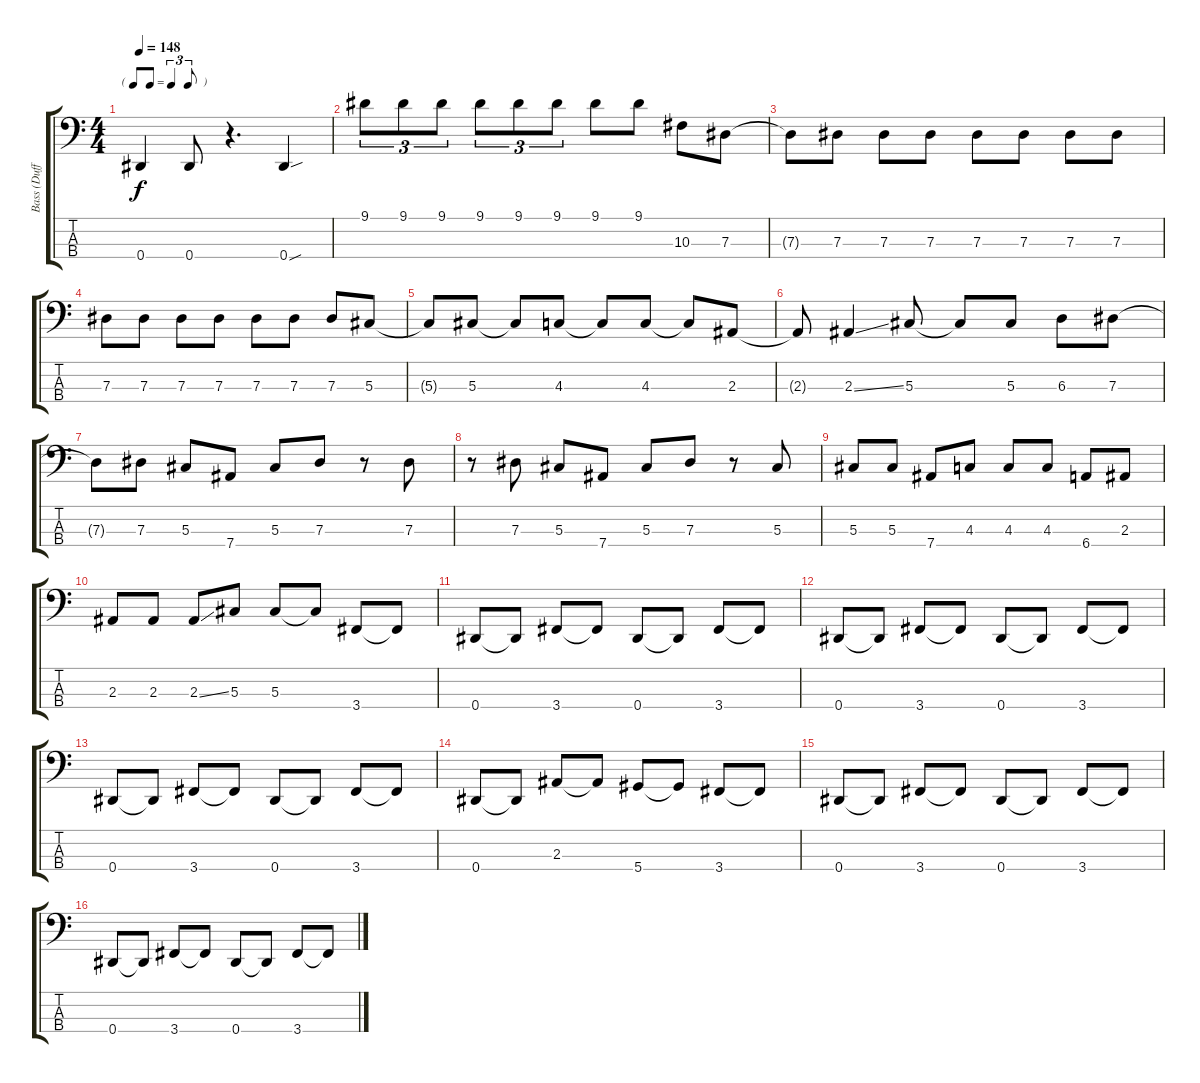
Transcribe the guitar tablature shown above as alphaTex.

\track ("Bass (Duff)" "Bass (Duff") {instrument electricbasspick}
\staff {score tabs}
\tuning (Gb2 Db2 Ab1 Eb1) {hide}
\ts (4 4)
\tf triplet8th
\tempo 148
\clef f4
\ks c
0.4.4{dy f} 0.4.8 r.4{d} 0.4{sou}.4 |
9.1.8{tu (3 2)} 9.1.8{tu (3 2)} 9.1.8{tu (3 2)} 9.1.8{tu (3 2)} 9.1.8{tu (3 2)} 9.1.8{tu (3 2)} 9.1.8 9.1.8 10.3.8 7.3.8 |
7.3{t}.8 7.3.8 7.3.8 7.3.8 7.3.8 7.3.8 7.3.8 7.3.8 |
7.3.8 7.3.8 7.3.8 7.3.8 7.3.8 7.3.8 7.3.8 5.3.8 |
5.3{t}.8 5.3.8 5.3{t}.8 4.3.8 4.3{t}.8 4.3.8 4.3{t}.8 2.3.8 |
2.3{t}.8 2.3{ss}.4 5.3.8 5.3{t}.8 5.3.8 6.3.8 7.3.8 |
7.3{t}.8 7.3.8 5.3.8 7.4.8 5.3.8 7.3.8 r.8 7.3.8 |
r.8 7.3.8 5.3.8 7.4.8 5.3.8 7.3.8 r.8 5.3.8 |
5.3.8 5.3.8 7.4.8 4.3.8 4.3.8 4.3.8 6.4.8 2.3.8 |
2.3.8 2.3.8 2.3{ss}.8 5.3.8 5.3.8 5.3{t}.8 3.4.8 3.4{t}.8 |
0.4.8 0.4{t}.8 3.4.8 3.4{t}.8 0.4.8 0.4{t}.8 3.4.8 3.4{t}.8 |
0.4.8 0.4{t}.8 3.4.8 3.4{t}.8 0.4.8 0.4{t}.8 3.4.8 3.4{t}.8 |
0.4.8 0.4{t}.8 3.4.8 3.4{t}.8 0.4.8 0.4{t}.8 3.4.8 3.4{t}.8 |
0.4.8 0.4{t}.8 2.3.8 2.3{t}.8 5.4.8 5.4{t}.8 3.4.8 3.4{t}.8 |
0.4.8 0.4{t}.8 3.4.8 3.4{t}.8 0.4.8 0.4{t}.8 3.4.8 3.4{t}.8 |
0.4.8 0.4{t}.8 3.4.8 3.4{t}.8 0.4.8 0.4{t}.8 3.4.8 3.4{t}.8
